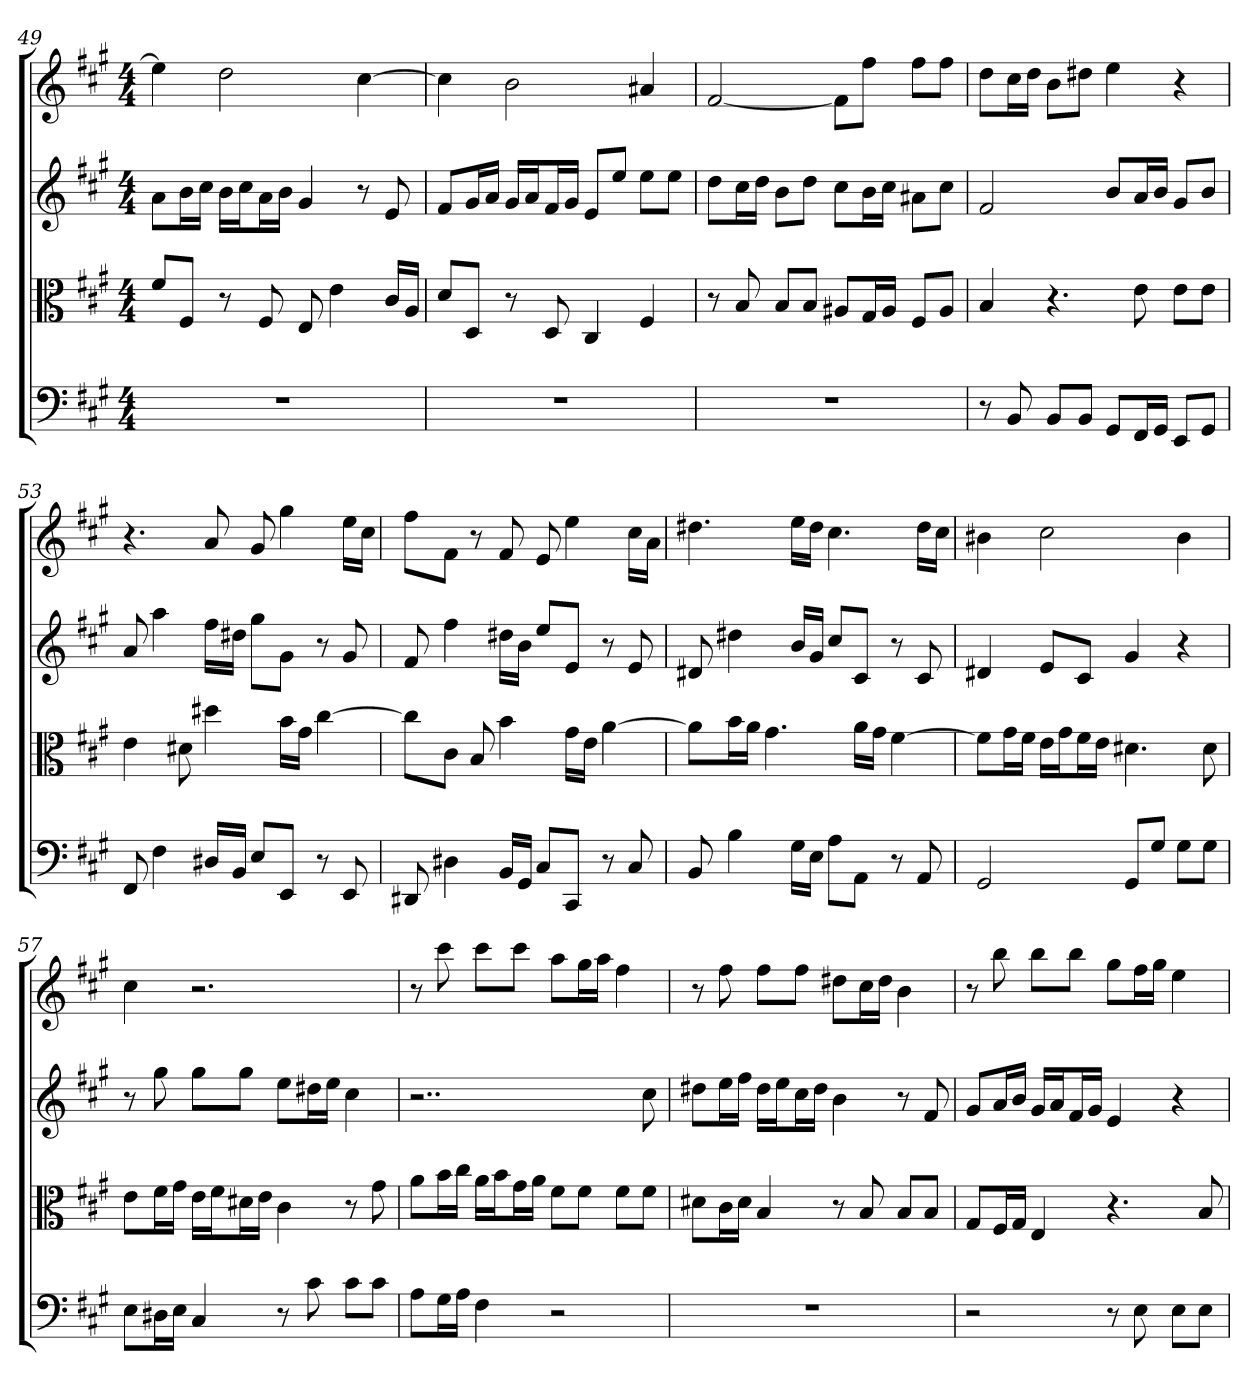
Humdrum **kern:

**kern	**kern	**kern	**kern
*part4	*part3	*part2	*part1
*staff4	*staff3	*staff2	*staff1
*clefF4	*clefC3	*	*
*k[f#c#g#]	*k[f#c#g#]	*k[f#c#g#]	*k[f#c#g#]
*A:	*A:	*A:	*A:
*M4/4	*M4/4	*M4/4	*M4/4
=49	=49	=49	=49
1r	8f#/L	8aL	4ee]
.	8F#/J	16bL	.
.	.	16cc#JJ	.
.	8r	16bLL	2dd
.	.	16cc#J	.
.	8F#	16aL	.
.	.	16bJJ	.
.	8E	4g#	.
.	4e	.	.
.	.	8r	[4cc#
.	16c#/LL	8e	.
.	16A/JJ	.	.
=50	=50	=50	=50
1r	8d/L	8f#L	4cc#]
.	8D/J	16g#L	.
.	.	16aJJ	.
.	8r	16g#LL	2b
.	.	16aJ	.
.	8D	16f#L	.
.	.	16g#JJ	.
.	4C#	8eL	.
.	.	8eeJ	.
.	4F#	8eeL	4a#X
.	.	8eeJ	.
=51	=51	=51	=51
1r	8r	8ddL	[2f#
.	8B	16cc#L	.
.	.	16ddJJ	.
.	8B/L	8bL	.
.	8B/J	8ddJ	.
.	8A#X/L	8cc#L	8f#L]
.	16G#/L	16bL	8ff#J
.	16A#/JJ	16cc#JJ	.
.	8F#/L	8a#XL	8ff#L
.	8A#/J	8cc#J	8ff#J
=52	=52	=52	=52
8r	4B	2f#	8ddL
8BB	.	.	16cc#L
.	.	.	16ddJJ
8BB/L	4.r	.	8bL
8BB/J	.	.	8dd#XJ
8GG#/L	.	8bL	4ee
16FF#/L	8e	16aL	.
16GG#/JJ	.	16bJJ	.
8EE/L	8e\L	8g#L	4r
8GG#/J	8e\J	8bJ	.
=53	=53	=53	=53
8FF#	4e	8a	4.r
4F#	.	4aa	.
.	8d#X	.	.
16D#X/LL	4dd#X	16ff#LL	8a
16BB/JJ	.	16dd#XJJ	.
8E/L	.	8gg#L	8g#
8EE/J	16b\LL	8g#J	4gg#
.	16g#\JJ	.	.
8r	[4cc#	8r	.
8EE	.	8g#	16eeLL
.	.	.	16cc#JJ
=54	=54	=54	=54
8DD#X	8cc#\L]	8f#	8ff#L
4D#X	8c#\J	4ff#	8f#J
.	8B	.	8r
16BB/LL	4b	16dd#XLL	8f#
16GG#/JJ	.	16bJJ	.
8C#/L	.	8eeL	8e
8CC#/J	16g#\LL	8eJ	4ee
.	16e\JJ	.	.
8r	[4a	8r	.
8C#	.	8e	16cc#LL
.	.	.	16aJJ
=55	=55	=55	=55
8BB	8a\L]	8d#X	4.dd#X
4B	16b\L	4dd#X	.
.	16a\JJ	.	.
.	4.g#	.	.
16G#\LL	.	16bLL	16eeLL
16E\JJ	.	16g#JJ	16dd#JJ
8A\L	.	8cc#L	4.cc#
8AA\J	16a\LL	8c#J	.
.	16g#\JJ	.	.
8r	[4f#	8r	.
8AA	.	8c#	16dd#LL
.	.	.	16cc#JJ
=56	=56	=56	=56
2GG#	8f#\L]	4d#X	4b#X
.	16g#\L	.	.
.	16f#\JJ	.	.
.	16e\LL	8eL	2cc#
.	16g#\J	.	.
.	16f#\L	8c#J	.
.	16e\JJ	.	.
8GG#/L	4.d#X	4g#	.
8G#/J	.	.	.
8G#\L	.	4r	4b#
8G#\J	8d#	.	.
=57	=57	=57	=57
8E\L	8e\L	8r	4cc#
16D#X\L	16f#\L	8gg#	.
16E\JJ	16g#\JJ	.	.
4C#	16e\LL	8gg#L	2.r
.	16f#\J	.	.
.	16d#X\L	8gg#J	.
.	16e\JJ	.	.
8r	4c#	8eeL	.
8c#	.	16dd#XL	.
.	.	16eeJJ	.
8c#\L	8r	4cc#	.
8c#\J	8g#	.	.
=58	=58	=58	=58
8A\L	8a\L	2..r	8r
16G#\L	16b\L	.	8ccc#
16A\JJ	16cc#\JJ	.	.
4F#	16a\LL	.	8ccc#L
.	16b\J	.	.
.	16g#\L	.	8ccc#J
.	16a\JJ	.	.
2r	8f#\L	.	8aaL
.	8f#\J	.	16gg#L
.	.	.	16aaJJ
.	8f#\L	.	4ff#
.	8f#\J	8cc#	.
=59	=59	=59	=59
1r	8d#X\L	8dd#XL	8r
.	16c#\L	16eeL	8ff#
.	16d#\JJ	16ff#JJ	.
.	4B	16dd#LL	8ff#L
.	.	16eeJ	.
.	.	16cc#L	8ff#J
.	.	16dd#JJ	.
.	8r	4b	8dd#XL
.	8B	.	16cc#L
.	.	.	16dd#JJ
.	8B/L	8r	4b
.	8B/J	8f#	.
=60	=60	=60	=60
2r	8G#/L	8g#L	8r
.	16F#/L	16aL	8bb
.	16G#/JJ	16bJJ	.
.	4E	16g#LL	8bbL
.	.	16aJ	.
.	.	16f#L	8bbJ
.	.	16g#JJ	.
8r	4.r	4e	8gg#L
8E	.	.	16ff#L
.	.	.	16gg#JJ
8E\L	.	4r	4ee
8E\J	8B	.	.
=	=	=	=
*-	*-	*-	*-
